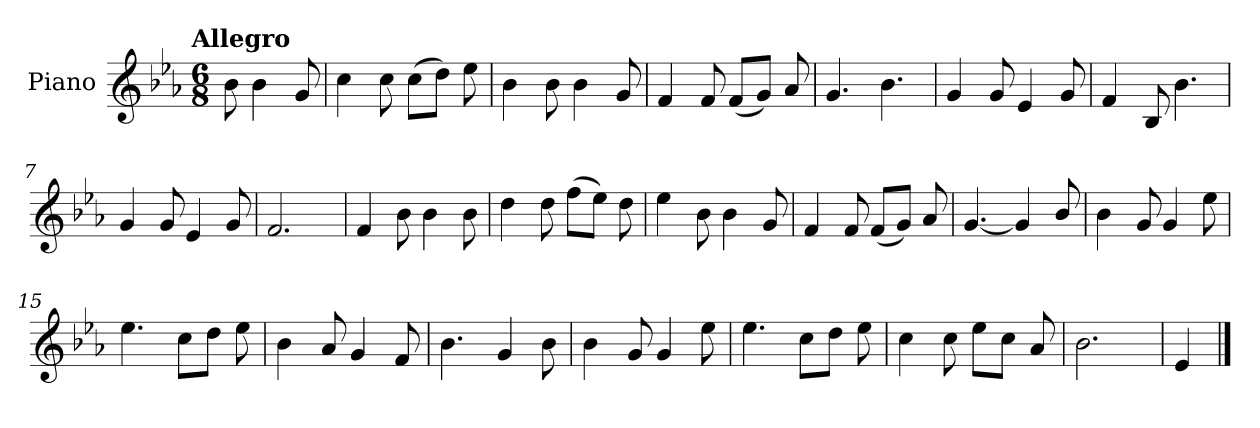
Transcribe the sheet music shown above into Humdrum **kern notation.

**kern
*part1
*staff1
*I"Piano
*I'Pno.
*clefG2
*k[b-e-a-]
!!LO:TX:omd:t=Allegro
*M6/8
*MM144
=
8b-\
4b-\
8g/
=1
4cc\
8cc\
(>8cc\L
8dd\J)
8ee-\
=2
4b-\
8b-\
4b-\
8g/
=3
4f/
8f/
(<8f/L
8g/J)
8a-/
!!LO:LB:g=z
=4
4.g/
4.b-\
=5
4g/
8g/
4e-/
8g/
=6
4f/
8B-/
4.b-\
=7
4g/
8g/
4e-/
8g/
=8
2.f/
=9
4f/
8b-\
4b-\
8b-\
!!LO:LB:g=z
=10
4dd\
8dd\
(>8ff\L
8ee-\J)
8dd\
=11
4ee-\
8b-\
4b-\
8g/
=12
4f/
8f/
(<8f/L
8g/J)
8a-/
=13
[4.g/
4g/]
8b-/
!!LO:LB:g=z
=14
4b-\
8g/
4g/
8ee-\
=15
4.ee-\
8cc\L
8dd\J
8ee-\
=16
4b-\
8a-/
4g/
8f/
=17
4.b-\
4g/
8b-\
=18
4b-\
8g/
4g/
8ee-\
!!LO:LB:g=z
=19
4.ee-\
8cc\L
8dd\J
8ee-\
=20
4cc\
8cc\
8ee-\L
8cc\J
8a-/
=21
2.b-\
=22
4e-/
==
*-
